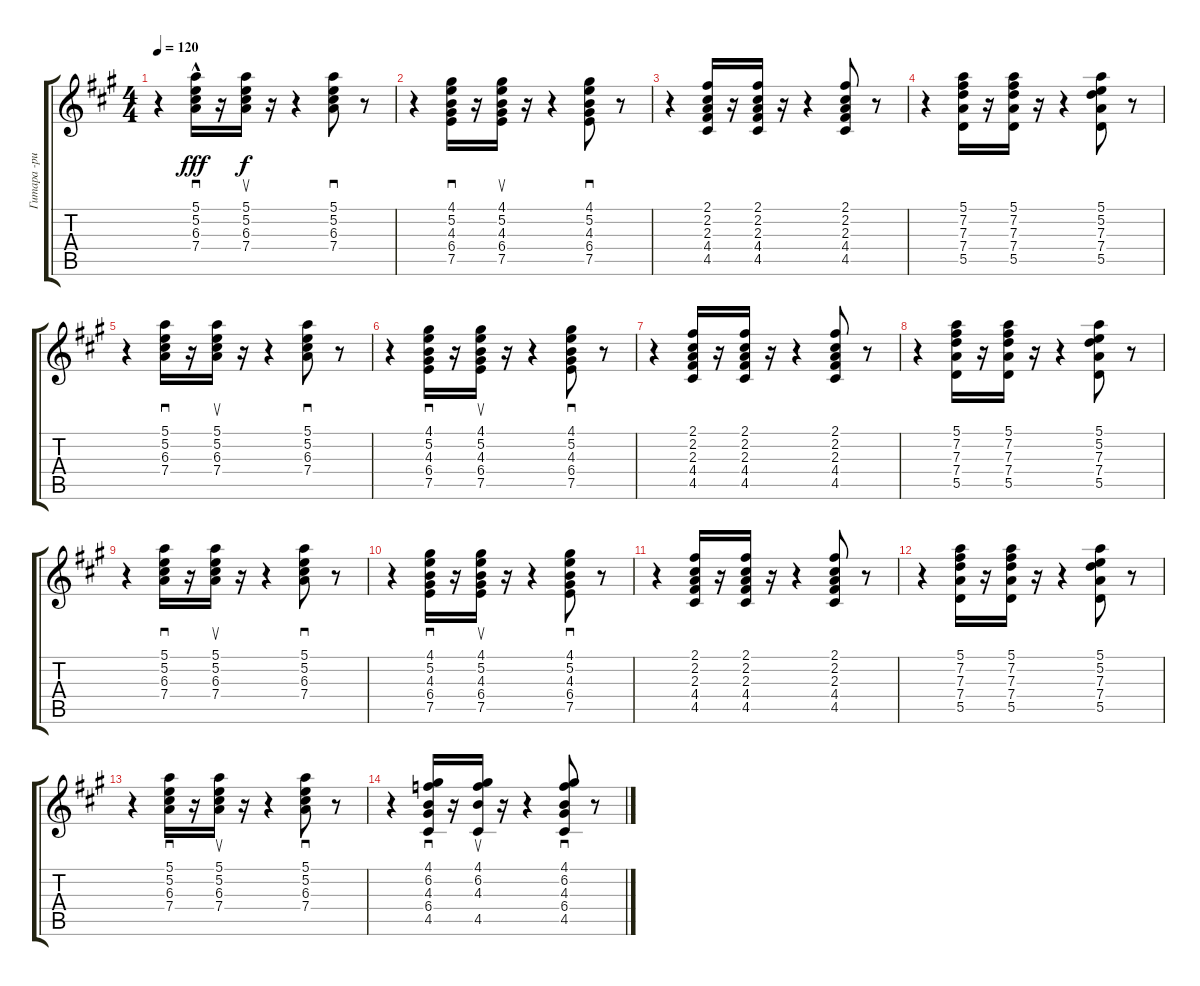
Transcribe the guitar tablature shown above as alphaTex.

\track ("Гитара -ритм" "Гитара -ри") {instrument acousticguitarsteel}
\staff {score tabs}
\tuning (E4 B3 G3 D3 A2 E2) {hide}
\ts (4 4)
\tempo 120
\clef g2
\ks a
r.4{dy fff instrument acousticguitarsteel} (5.1{hac} 5.2 6.3 7.4).16{sd} r.16 (5.1 5.2 6.3 7.4).16{su dy f} r.16 r.4 (5.1 5.2 6.3 7.4).8{sd} r.8 |
r.4 (4.1 5.2 4.3 6.4 7.5).16{sd} r.16 (4.1 5.2 4.3 6.4 7.5).16{su} r.16 r.4 (4.1 5.2 4.3 6.4 7.5).8{sd} r.8 |
r.4 (2.1 2.2 2.3 4.4 4.5).16 r.16 (2.1 2.2 2.3 4.4 4.5).16 r.16 r.4 (2.1 2.2 2.3 4.4 4.5).8 r.8 |
r.4 (5.1 7.2 7.3 7.4 5.5).16 r.16 (5.1 7.2 7.3 7.4 5.5).16 r.16 r.4 (5.1 5.2 7.3 7.4 5.5).8 r.8 |
r.4 (5.1 5.2 6.3 7.4).16{sd} r.16 (5.1 5.2 6.3 7.4).16{su} r.16 r.4 (5.1 5.2 6.3 7.4).8{sd} r.8 |
r.4 (4.1 5.2 4.3 6.4 7.5).16{sd} r.16 (4.1 5.2 4.3 6.4 7.5).16{su} r.16 r.4 (4.1 5.2 4.3 6.4 7.5).8{sd} r.8 |
r.4 (2.1 2.2 2.3 4.4 4.5).16 r.16 (2.1 2.2 2.3 4.4 4.5).16 r.16 r.4 (2.1 2.2 2.3 4.4 4.5).8 r.8 |
r.4 (5.1 7.2 7.3 7.4 5.5).16 r.16 (5.1 7.2 7.3 7.4 5.5).16 r.16 r.4 (5.1 5.2 7.3 7.4 5.5).8 r.8 |
r.4 (5.1 5.2 6.3 7.4).16{sd} r.16 (5.1 5.2 6.3 7.4).16{su} r.16 r.4 (5.1 5.2 6.3 7.4).8{sd} r.8 |
r.4 (4.1 5.2 4.3 6.4 7.5).16{sd} r.16 (4.1 5.2 4.3 6.4 7.5).16{su} r.16 r.4 (4.1 5.2 4.3 6.4 7.5).8{sd} r.8 |
r.4 (2.1 2.2 2.3 4.4 4.5).16 r.16 (2.1 2.2 2.3 4.4 4.5).16 r.16 r.4 (2.1 2.2 2.3 4.4 4.5).8 r.8 |
r.4 (5.1 7.2 7.3 7.4 5.5).16 r.16 (5.1 7.2 7.3 7.4 5.5).16 r.16 r.4 (5.1 5.2 7.3 7.4 5.5).8 r.8 |
r.4 (5.1 5.2 6.3 7.4).16{sd} r.16 (5.1 5.2 6.3 7.4).16{su} r.16 r.4 (5.1 5.2 6.3 7.4).8{sd} r.8 |
r.4 (4.1 6.2 4.3 6.4 4.5).16{sd} r.16 (4.1 6.2 4.3 4.5).16{su} r.16 r.4 (4.1 6.2 4.3 6.4 4.5).8{sd} r.8
